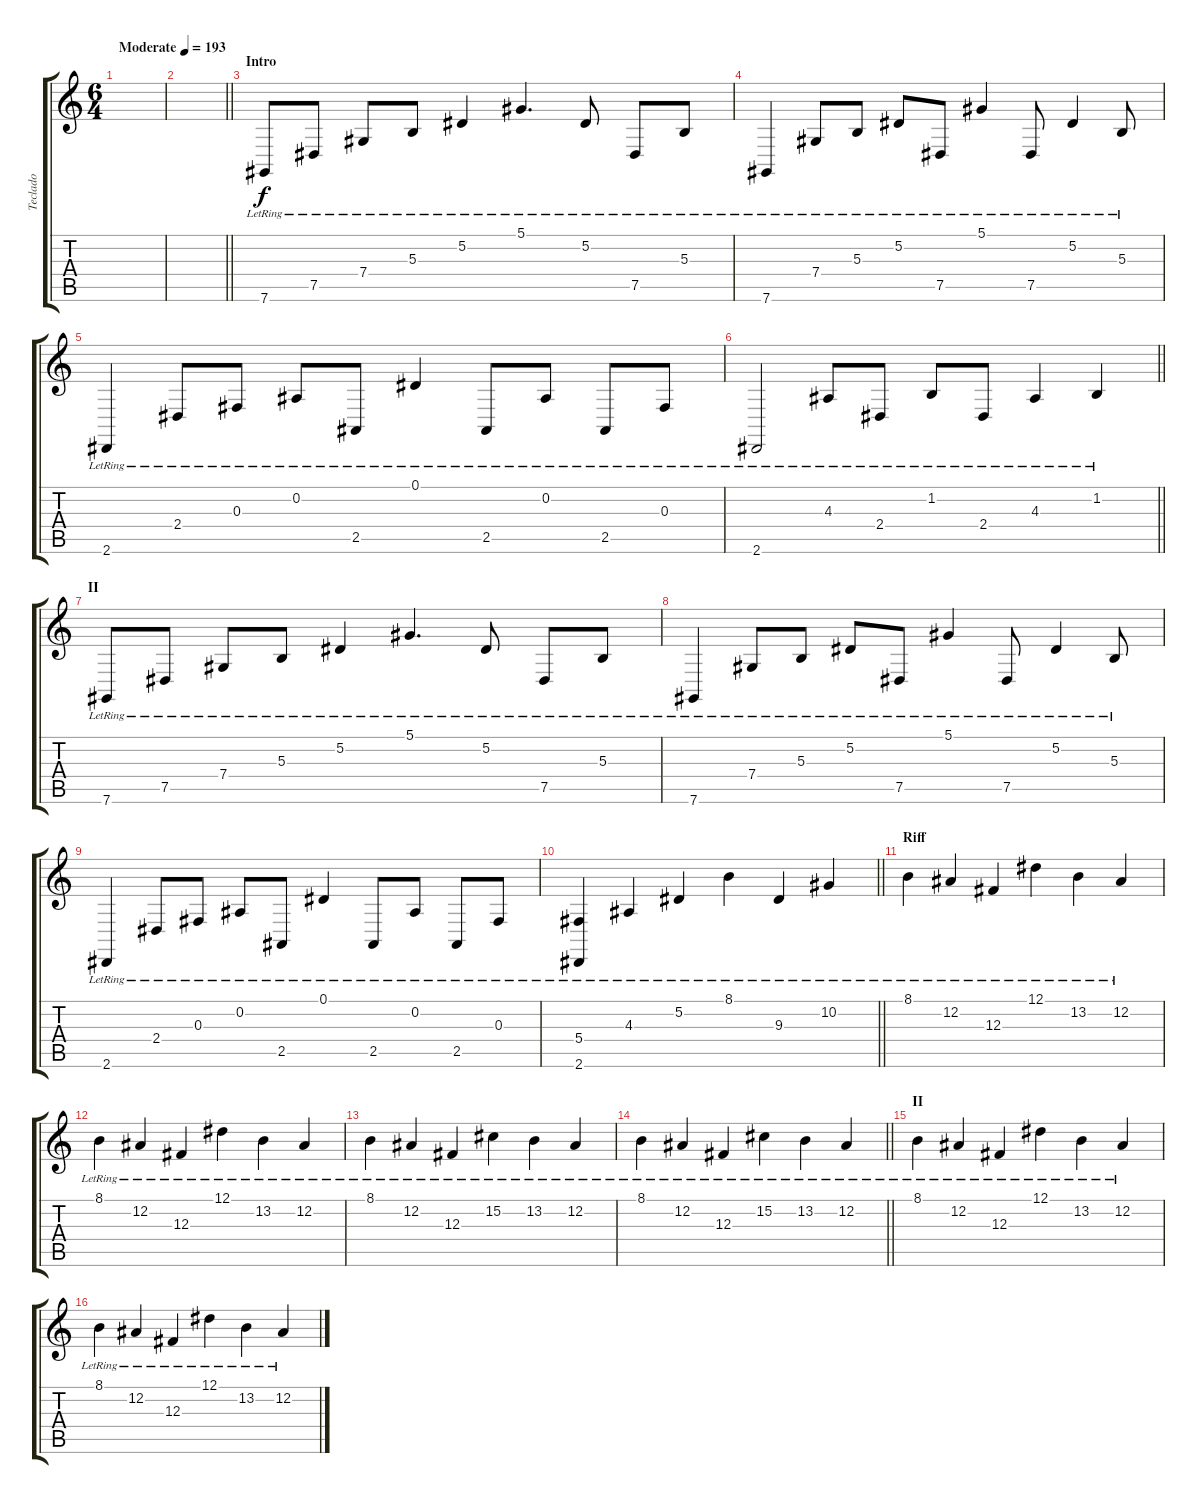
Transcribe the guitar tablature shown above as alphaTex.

\track ("Teclado" "Teclado") {instrument acousticgrandpiano}
\staff {score tabs}
\tuning (Eb4 Bb3 Gb3 Db3 Ab2 Db2) {hide}
\ts (6 4)
\tempo (193 "Moderate")
\clef g2
\ks c
|
\barLineRight lightlight
|
\section ("" "Intro")
7.6{lr}.8 7.5{lr}.8 7.4{lr}.8 5.3{lr}.8 5.2{lr}.4 5.1{lr}.4{d} 5.2{lr}.8 7.5{lr}.8 5.3{lr}.8 |
7.6{lr}.4 7.4{lr}.8 5.3{lr}.8 5.2{lr}.8 7.5{lr}.8 5.1{lr}.4 7.5{lr}.8 5.2{lr}.4 5.3{lr}.8 |
2.6{lr}.4 2.4{lr}.8 0.3{lr}.8 0.2{lr}.8 2.5{lr}.8 0.1{lr}.4 2.5{lr}.8 0.2{lr}.8 2.5{lr}.8 0.3{lr}.8 |
\barLineRight lightlight
2.6{lr}.2 4.3{lr}.8 2.4{lr}.8 1.2{lr}.8 2.4{lr}.8 4.3{lr}.4 1.2{lr}.4 |
\section ("" "II")
7.6{lr}.8 7.5{lr}.8 7.4{lr}.8 5.3{lr}.8 5.2{lr}.4 5.1{lr}.4{d} 5.2{lr}.8 7.5{lr}.8 5.3{lr}.8 |
7.6{lr}.4 7.4{lr}.8 5.3{lr}.8 5.2{lr}.8 7.5{lr}.8 5.1{lr}.4 7.5{lr}.8 5.2{lr}.4 5.3{lr}.8 |
2.6{lr}.4 2.4{lr}.8 0.3{lr}.8 0.2{lr}.8 2.5{lr}.8 0.1{lr}.4 2.5{lr}.8 0.2{lr}.8 2.5{lr}.8 0.3{lr}.8 |
\barLineRight lightlight
(5.4{lr} 2.6{lr}).4 4.3{lr}.4 5.2{lr}.4 8.1{lr}.4 9.3{lr}.4 10.2{lr}.4 |
\section ("" "Riff")
8.1{lr}.4 12.2{lr}.4 12.3{lr}.4 12.1{lr}.4 13.2{lr}.4 12.2{lr}.4 |
8.1{lr}.4 12.2{lr}.4 12.3{lr}.4 12.1{lr}.4 13.2{lr}.4 12.2{lr}.4 |
8.1{lr}.4 12.2{lr}.4 12.3{lr}.4 15.2{lr}.4 13.2{lr}.4 12.2{lr}.4 |
\barLineRight lightlight
8.1{lr}.4 12.2{lr}.4 12.3{lr}.4 15.2{lr}.4 13.2{lr}.4 12.2{lr}.4 |
\section ("" "II")
8.1{lr}.4 12.2{lr}.4 12.3{lr}.4 12.1{lr}.4 13.2{lr}.4 12.2{lr}.4 |
8.1{lr}.4 12.2{lr}.4 12.3{lr}.4 12.1{lr}.4 13.2{lr}.4 12.2{lr}.4
